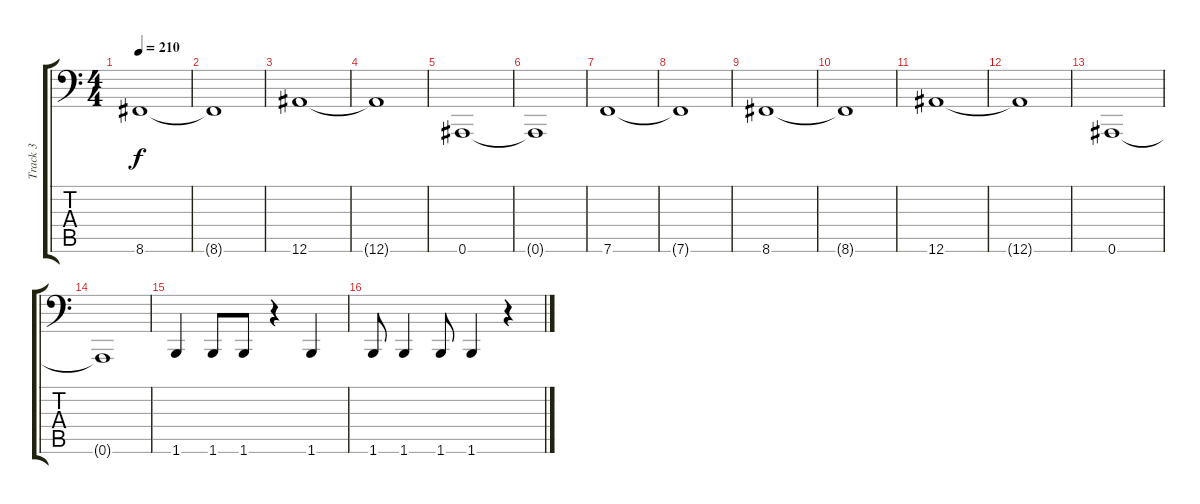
\track ("Track 3" "Track 3") {instrument electricbassfinger}
\staff {score tabs}
\tuning (C3 G2 Eb2 Bb1 F1 Bb0) {hide}
\ts (4 4)
\tempo 210
\clef f4
\ks c
8.6.1{dy f} |
8.6{t}.1 |
12.6.1 |
12.6{t}.1 |
0.6.1 |
0.6{t}.1 |
7.6.1 |
7.6{t}.1 |
8.6.1 |
8.6{t}.1 |
12.6.1 |
12.6{t}.1 |
0.6.1 |
0.6{t}.1 |
1.6.4 1.6.8 1.6.8 r.4 1.6.4 |
1.6.8 1.6.4 1.6.8 1.6.4 r.4
